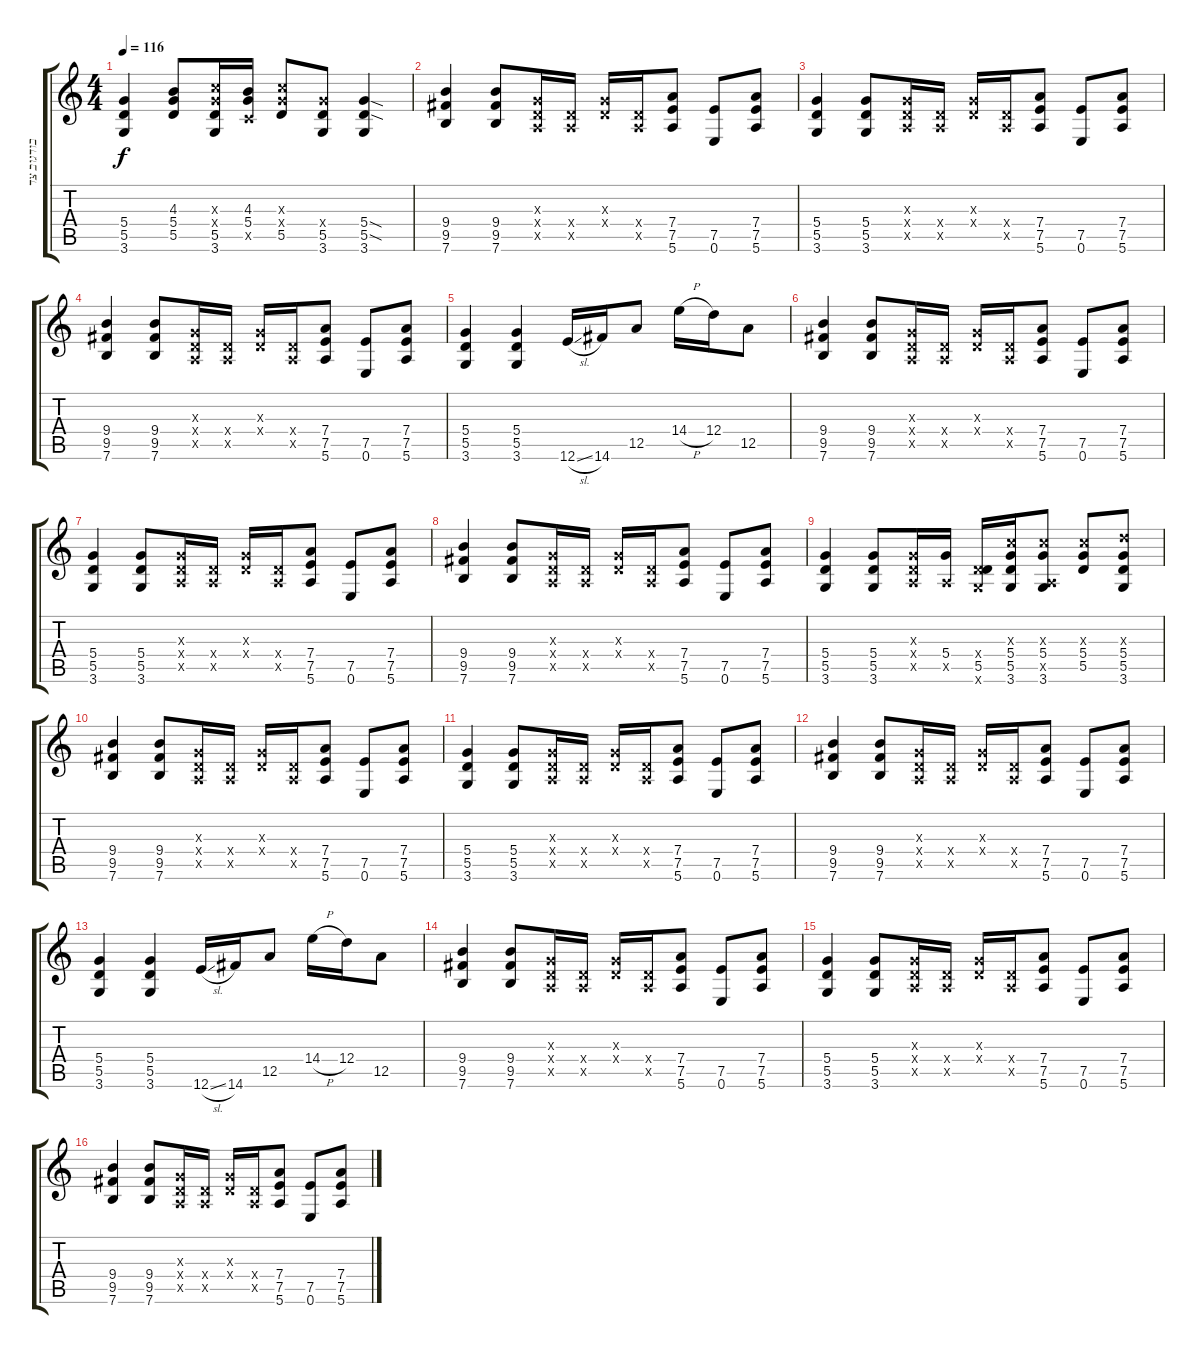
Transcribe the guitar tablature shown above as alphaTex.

\track ("בודגוב צד ימין" "בודגוב צד ") {instrument overdrivenguitar}
\staff {score tabs}
\tuning (E4 B3 G3 D3 A2 E2) {hide}
\ts (4 4)
\tempo 116
\clef g2
\ks c
(5.4 5.5 3.6).4{dy f} (4.3 5.4 5.5).8 (5.3{x} 5.4{x} 5.5 3.6).16 (4.3 5.4 3.5{x}).16 (5.3{x} 5.4{x} 5.5).8 (5.4{x} 5.5 3.6).8 (5.4{sod} 5.5{sod} 3.6).4 |
(9.4 9.5 7.6).4 (9.4 9.5 7.6).8 (0.3{x} 0.4{x} 0.5{x}).16 (0.4{x} 0.5{x}).16 (0.3{x} 0.4{x}).16 (0.4{x} 0.5{x}).16 (7.4 7.5 5.6).8 (7.5 0.6).8 (7.4 7.5 5.6).8 |
(5.4 5.5 3.6).4 (5.4 5.5 3.6).8 (0.3{x} 0.4{x} 0.5{x}).16 (0.4{x} 0.5{x}).16 (0.3{x} 0.4{x}).16 (0.4{x} 0.5{x}).16 (7.4 7.5 5.6).8 (7.5 0.6).8 (7.4 7.5 5.6).8 |
(9.4 9.5 7.6).4 (9.4 9.5 7.6).8 (0.3{x} 0.4{x} 0.5{x}).16 (0.4{x} 0.5{x}).16 (0.3{x} 0.4{x}).16 (0.4{x} 0.5{x}).16 (7.4 7.5 5.6).8 (7.5 0.6).8 (7.4 7.5 5.6).8 |
(5.4 5.5 3.6).4 (5.4 5.5 3.6).4 12.6{sl}.16 14.6.16 12.5.8 14.4{h}.16 12.4.16 12.5.8 |
(9.4 9.5 7.6).4 (9.4 9.5 7.6).8 (0.3{x} 0.4{x} 0.5{x}).16 (0.4{x} 0.5{x}).16 (0.3{x} 0.4{x}).16 (0.4{x} 0.5{x}).16 (7.4 7.5 5.6).8 (7.5 0.6).8 (7.4 7.5 5.6).8 |
(5.4 5.5 3.6).4 (5.4 5.5 3.6).8 (0.3{x} 0.4{x} 0.5{x}).16 (0.4{x} 0.5{x}).16 (0.3{x} 0.4{x}).16 (0.4{x} 0.5{x}).16 (7.4 7.5 5.6).8 (7.5 0.6).8 (7.4 7.5 5.6).8 |
(9.4 9.5 7.6).4 (9.4 9.5 7.6).8 (0.3{x} 0.4{x} 0.5{x}).16 (0.4{x} 0.5{x}).16 (0.3{x} 0.4{x}).16 (0.4{x} 0.5{x}).16 (7.4 7.5 5.6).8 (7.5 0.6).8 (7.4 7.5 5.6).8 |
(5.4 5.5 3.6).4 (5.4 5.5 3.6).8 (0.3{x} 0.4{x} 0.5{x}).16 (5.4 0.5{x}).16 (0.4{x} 5.5 3.6{x}).16 (5.3{x} 5.4 5.5 3.6).16 (5.3{x} 5.4 0.5{x} 3.6).8 (5.3{x} 5.4 5.5).8 (7.3{x} 5.4 5.5 3.6).8 |
(9.4 9.5 7.6).4 (9.4 9.5 7.6).8 (0.3{x} 0.4{x} 0.5{x}).16 (0.4{x} 0.5{x}).16 (0.3{x} 0.4{x}).16 (0.4{x} 0.5{x}).16 (7.4 7.5 5.6).8 (7.5 0.6).8 (7.4 7.5 5.6).8 |
(5.4 5.5 3.6).4 (5.4 5.5 3.6).8 (0.3{x} 0.4{x} 0.5{x}).16 (0.4{x} 0.5{x}).16 (0.3{x} 0.4{x}).16 (0.4{x} 0.5{x}).16 (7.4 7.5 5.6).8 (7.5 0.6).8 (7.4 7.5 5.6).8 |
(9.4 9.5 7.6).4 (9.4 9.5 7.6).8 (0.3{x} 0.4{x} 0.5{x}).16 (0.4{x} 0.5{x}).16 (0.3{x} 0.4{x}).16 (0.4{x} 0.5{x}).16 (7.4 7.5 5.6).8 (7.5 0.6).8 (7.4 7.5 5.6).8 |
(5.4 5.5 3.6).4 (5.4 5.5 3.6).4 12.6{sl}.16 14.6.16 12.5.8 14.4{h}.16 12.4.16 12.5.8 |
(9.4 9.5 7.6).4 (9.4 9.5 7.6).8 (0.3{x} 0.4{x} 0.5{x}).16 (0.4{x} 0.5{x}).16 (0.3{x} 0.4{x}).16 (0.4{x} 0.5{x}).16 (7.4 7.5 5.6).8 (7.5 0.6).8 (7.4 7.5 5.6).8 |
(5.4 5.5 3.6).4 (5.4 5.5 3.6).8 (0.3{x} 0.4{x} 0.5{x}).16 (0.4{x} 0.5{x}).16 (0.3{x} 0.4{x}).16 (0.4{x} 0.5{x}).16 (7.4 7.5 5.6).8 (7.5 0.6).8 (7.4 7.5 5.6).8 |
(9.4 9.5 7.6).4 (9.4 9.5 7.6).8 (0.3{x} 0.4{x} 0.5{x}).16 (0.4{x} 0.5{x}).16 (0.3{x} 0.4{x}).16 (0.4{x} 0.5{x}).16 (7.4 7.5 5.6).8 (7.5 0.6).8 (7.4 7.5 5.6).8
